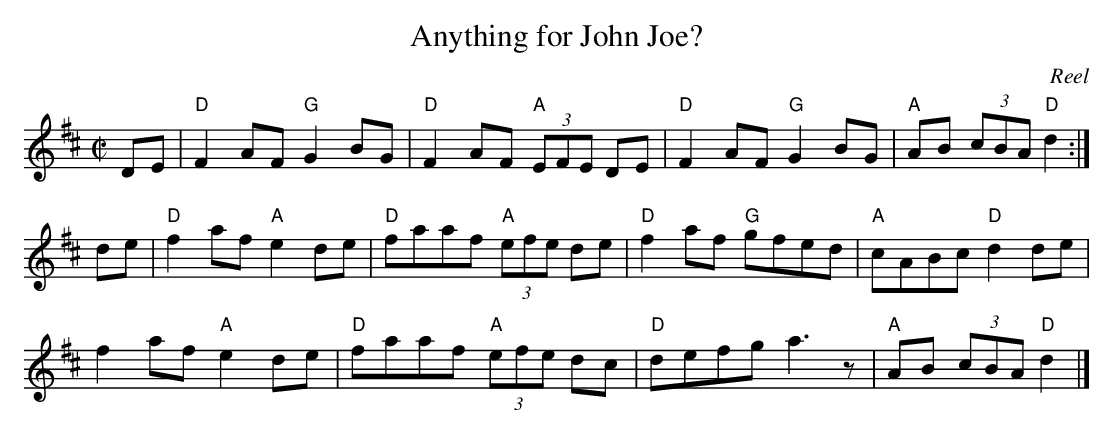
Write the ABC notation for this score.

X:1
T:Anything for John Joe?
M:C|
L:1/8
C:Reel
K:DMaj
DE|"D"F2AF "G"G2BG|"D"F2AF "A"(3EFE DE|"D"F2AF "G"G2BG|"A"AB (3cBA "D"d2:|]
de|"D"f2af "A"e2de|"D"faaf "A"(3efe de|"D"f2af "G"gfed|"A"cABc "D"d2de|
f2af "A"e2de|"D"faaf "A"(3efe dc|"D"defg a3z|"A"AB (3cBA "D"d2|]
